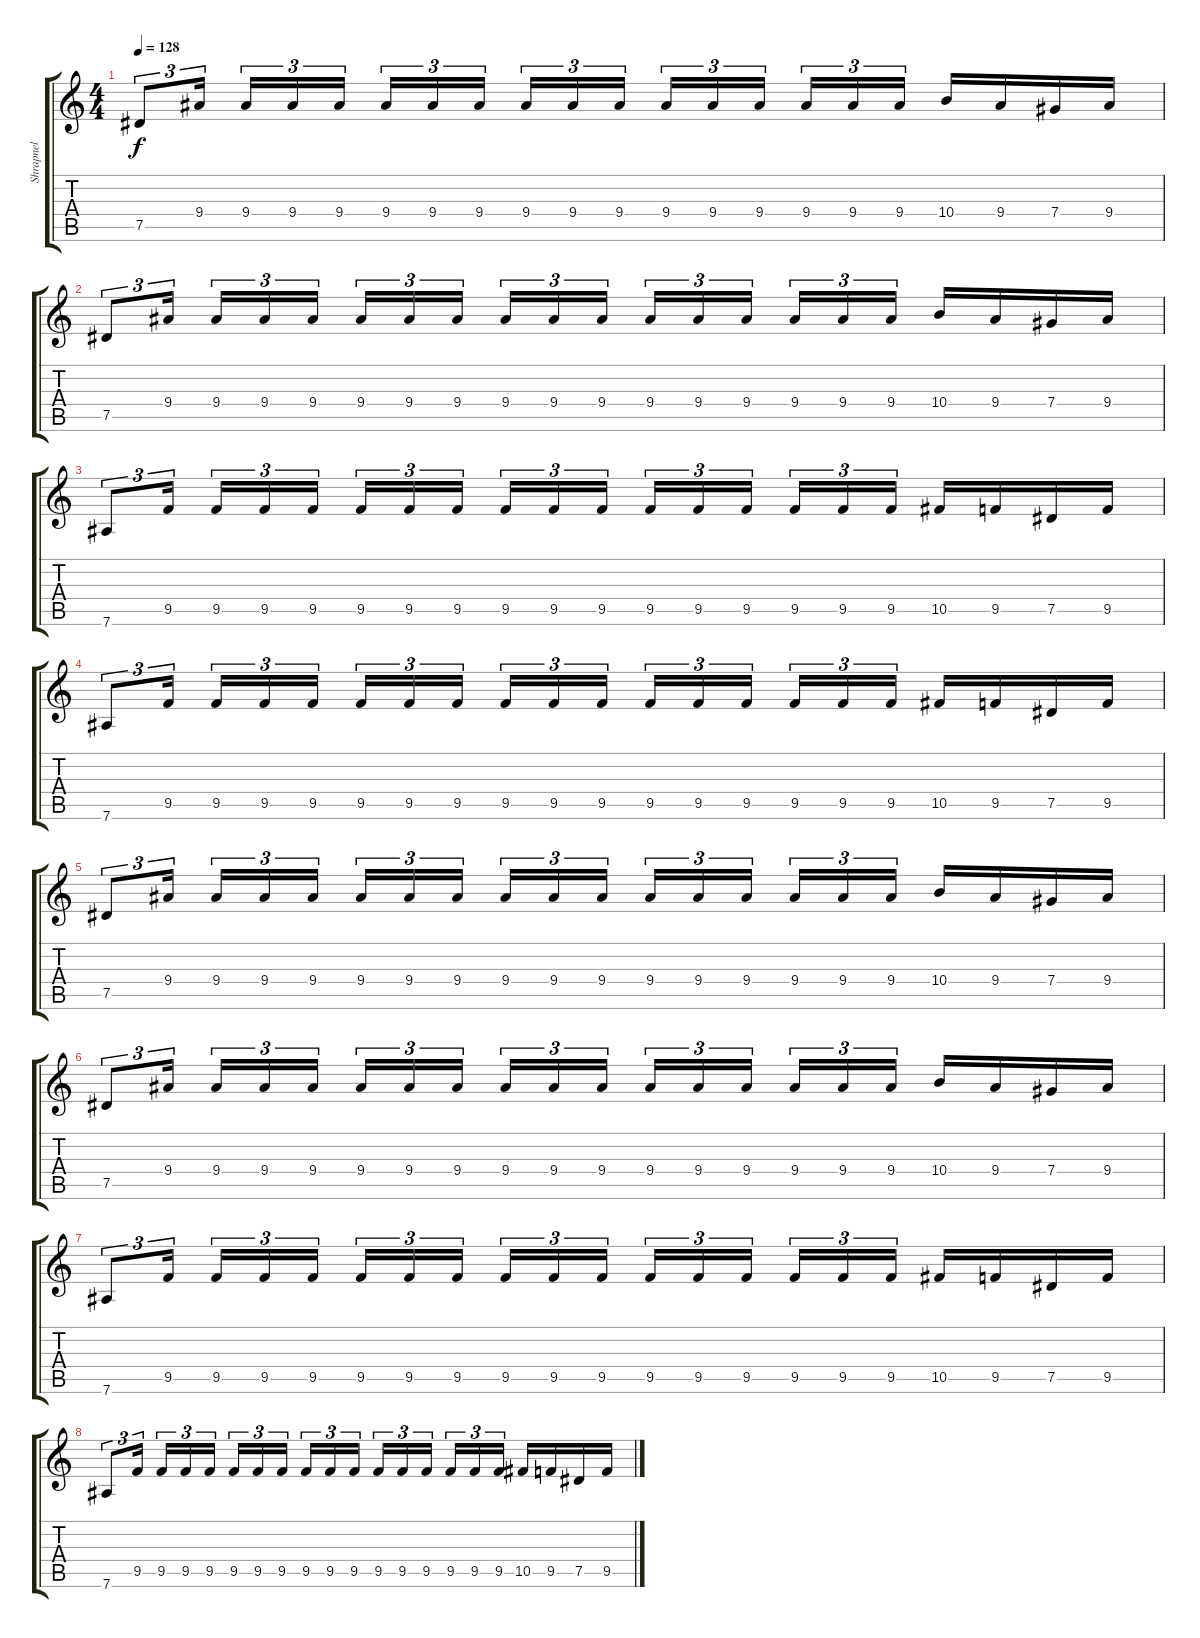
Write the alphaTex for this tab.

\track ("Shrapnel" "Shrapnel") {instrument distortionguitar}
\staff {score tabs}
\tuning (Eb4 Bb3 Gb3 Db3 Ab2 Eb2) {hide}
\ts (4 4)
\tempo 128
\clef g2
\ks c
7.5.8{tu (3 2) dy f} 9.4.16{tu (3 2) beam splitsecondary} 9.4.16{tu (3 2)} 9.4.16{tu (3 2)} 9.4.16{tu (3 2)} 9.4.16{tu (3 2)} 9.4.16{tu (3 2)} 9.4.16{tu (3 2) beam splitsecondary} 9.4.16{tu (3 2)} 9.4.16{tu (3 2)} 9.4.16{tu (3 2)} 9.4.16{tu (3 2)} 9.4.16{tu (3 2)} 9.4.16{tu (3 2) beam splitsecondary} 9.4.16{tu (3 2)} 9.4.16{tu (3 2)} 9.4.16{tu (3 2)} 10.4.16 9.4.16 7.4.16 9.4.16 |
7.5.8{tu (3 2)} 9.4.16{tu (3 2) beam splitsecondary} 9.4.16{tu (3 2)} 9.4.16{tu (3 2)} 9.4.16{tu (3 2)} 9.4.16{tu (3 2)} 9.4.16{tu (3 2)} 9.4.16{tu (3 2) beam splitsecondary} 9.4.16{tu (3 2)} 9.4.16{tu (3 2)} 9.4.16{tu (3 2)} 9.4.16{tu (3 2)} 9.4.16{tu (3 2)} 9.4.16{tu (3 2) beam splitsecondary} 9.4.16{tu (3 2)} 9.4.16{tu (3 2)} 9.4.16{tu (3 2)} 10.4.16 9.4.16 7.4.16 9.4.16 |
7.6.8{tu (3 2)} 9.5.16{tu (3 2) beam splitsecondary} 9.5.16{tu (3 2)} 9.5.16{tu (3 2)} 9.5.16{tu (3 2)} 9.5.16{tu (3 2)} 9.5.16{tu (3 2)} 9.5.16{tu (3 2) beam splitsecondary} 9.5.16{tu (3 2)} 9.5.16{tu (3 2)} 9.5.16{tu (3 2)} 9.5.16{tu (3 2)} 9.5.16{tu (3 2)} 9.5.16{tu (3 2) beam splitsecondary} 9.5.16{tu (3 2)} 9.5.16{tu (3 2)} 9.5.16{tu (3 2)} 10.5.16 9.5.16 7.5.16 9.5.16 |
7.6.8{tu (3 2)} 9.5.16{tu (3 2) beam splitsecondary} 9.5.16{tu (3 2)} 9.5.16{tu (3 2)} 9.5.16{tu (3 2)} 9.5.16{tu (3 2)} 9.5.16{tu (3 2)} 9.5.16{tu (3 2) beam splitsecondary} 9.5.16{tu (3 2)} 9.5.16{tu (3 2)} 9.5.16{tu (3 2)} 9.5.16{tu (3 2)} 9.5.16{tu (3 2)} 9.5.16{tu (3 2) beam splitsecondary} 9.5.16{tu (3 2)} 9.5.16{tu (3 2)} 9.5.16{tu (3 2)} 10.5.16 9.5.16 7.5.16 9.5.16 |
7.5.8{tu (3 2)} 9.4.16{tu (3 2) beam splitsecondary} 9.4.16{tu (3 2)} 9.4.16{tu (3 2)} 9.4.16{tu (3 2)} 9.4.16{tu (3 2)} 9.4.16{tu (3 2)} 9.4.16{tu (3 2) beam splitsecondary} 9.4.16{tu (3 2)} 9.4.16{tu (3 2)} 9.4.16{tu (3 2)} 9.4.16{tu (3 2)} 9.4.16{tu (3 2)} 9.4.16{tu (3 2) beam splitsecondary} 9.4.16{tu (3 2)} 9.4.16{tu (3 2)} 9.4.16{tu (3 2)} 10.4.16 9.4.16 7.4.16 9.4.16 |
7.5.8{tu (3 2)} 9.4.16{tu (3 2) beam splitsecondary} 9.4.16{tu (3 2)} 9.4.16{tu (3 2)} 9.4.16{tu (3 2)} 9.4.16{tu (3 2)} 9.4.16{tu (3 2)} 9.4.16{tu (3 2) beam splitsecondary} 9.4.16{tu (3 2)} 9.4.16{tu (3 2)} 9.4.16{tu (3 2)} 9.4.16{tu (3 2)} 9.4.16{tu (3 2)} 9.4.16{tu (3 2) beam splitsecondary} 9.4.16{tu (3 2)} 9.4.16{tu (3 2)} 9.4.16{tu (3 2)} 10.4.16 9.4.16 7.4.16 9.4.16 |
7.6.8{tu (3 2)} 9.5.16{tu (3 2) beam splitsecondary} 9.5.16{tu (3 2)} 9.5.16{tu (3 2)} 9.5.16{tu (3 2)} 9.5.16{tu (3 2)} 9.5.16{tu (3 2)} 9.5.16{tu (3 2) beam splitsecondary} 9.5.16{tu (3 2)} 9.5.16{tu (3 2)} 9.5.16{tu (3 2)} 9.5.16{tu (3 2)} 9.5.16{tu (3 2)} 9.5.16{tu (3 2) beam splitsecondary} 9.5.16{tu (3 2)} 9.5.16{tu (3 2)} 9.5.16{tu (3 2)} 10.5.16 9.5.16 7.5.16 9.5.16 |
7.6.8{tu (3 2)} 9.5.16{tu (3 2) beam splitsecondary} 9.5.16{tu (3 2)} 9.5.16{tu (3 2)} 9.5.16{tu (3 2)} 9.5.16{tu (3 2)} 9.5.16{tu (3 2)} 9.5.16{tu (3 2) beam splitsecondary} 9.5.16{tu (3 2)} 9.5.16{tu (3 2)} 9.5.16{tu (3 2)} 9.5.16{tu (3 2)} 9.5.16{tu (3 2)} 9.5.16{tu (3 2) beam splitsecondary} 9.5.16{tu (3 2)} 9.5.16{tu (3 2)} 9.5.16{tu (3 2)} 10.5.16 9.5.16 7.5.16 9.5.16
